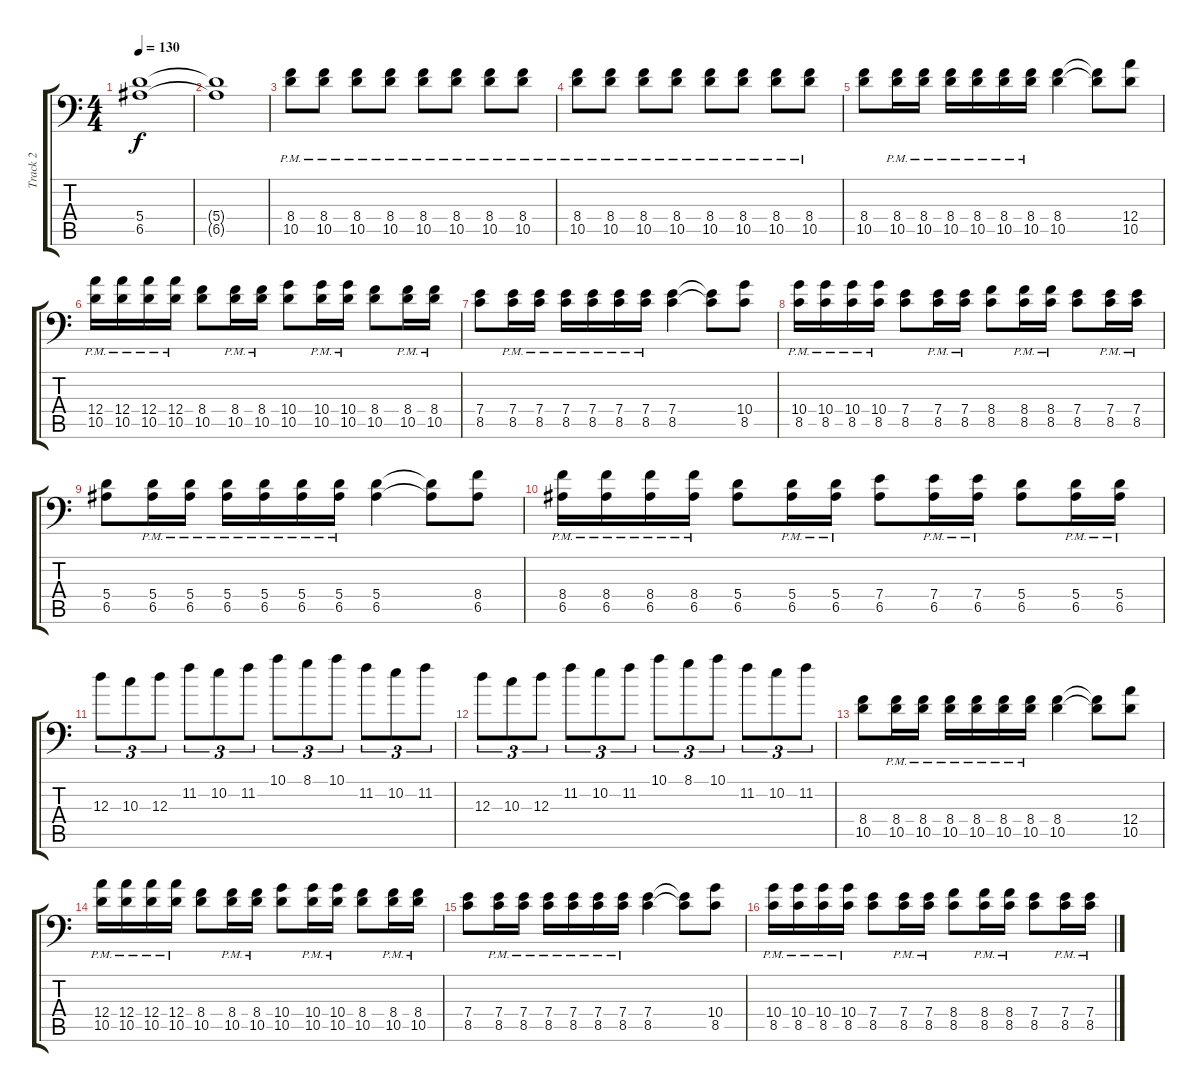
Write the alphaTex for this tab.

\track ("Track 2" "Track 2") {instrument overdrivenguitar}
\staff {score tabs}
\tuning (B3 Gb3 D3 A2 E2 A1) {hide}
\ts (4 4)
\tempo 130
\clef f4
\ks c
(5.4 6.5).1{dy f} |
(5.4{t} 6.5{t}).1 |
(8.4{pm} 10.5{pm}).8 (8.4{pm} 10.5{pm}).8 (8.4{pm} 10.5{pm}).8 (8.4{pm} 10.5{pm}).8 (8.4{pm} 10.5{pm}).8 (8.4{pm} 10.5{pm}).8 (8.4{pm} 10.5{pm}).8 (8.4{pm} 10.5{pm}).8 |
(8.4{pm} 10.5{pm}).8 (8.4{pm} 10.5{pm}).8 (8.4{pm} 10.5{pm}).8 (8.4{pm} 10.5{pm}).8 (8.4{pm} 10.5{pm}).8 (8.4{pm} 10.5{pm}).8 (8.4{pm} 10.5{pm}).8 (8.4{pm} 10.5{pm}).8 |
(8.4 10.5).8 (8.4{pm} 10.5{pm}).16 (8.4{pm} 10.5{pm}).16 (8.4{pm} 10.5{pm}).16 (8.4{pm} 10.5{pm}).16 (8.4{pm} 10.5{pm}).16 (8.4{pm} 10.5{pm}).16 (8.4 10.5).4 (8.4{t} 10.5{t}).8 (12.4 10.5).8 |
(12.4{pm} 10.5{pm}).16 (12.4{pm} 10.5{pm}).16 (12.4{pm} 10.5{pm}).16 (12.4{pm} 10.5{pm}).16 (8.4 10.5).8 (8.4{pm} 10.5{pm}).16 (8.4{pm} 10.5{pm}).16 (10.4 10.5).8 (10.4{pm} 10.5{pm}).16 (10.4{pm} 10.5{pm}).16 (8.4 10.5).8 (8.4{pm} 10.5{pm}).16 (8.4{pm} 10.5{pm}).16 |
(7.4 8.5).8 (7.4{pm} 8.5{pm}).16 (7.4{pm} 8.5{pm}).16 (7.4{pm} 8.5{pm}).16 (7.4{pm} 8.5{pm}).16 (7.4{pm} 8.5{pm}).16 (7.4{pm} 8.5{pm}).16 (7.4 8.5).4 (7.4{t} 8.5{t}).8 (10.4 8.5).8 |
(10.4{pm} 8.5{pm}).16 (10.4{pm} 8.5{pm}).16 (10.4{pm} 8.5{pm}).16 (10.4{pm} 8.5{pm}).16 (7.4 8.5).8 (7.4{pm} 8.5{pm}).16 (7.4{pm} 8.5{pm}).16 (8.4 8.5).8 (8.4{pm} 8.5{pm}).16 (8.4{pm} 8.5{pm}).16 (7.4 8.5).8 (7.4{pm} 8.5{pm}).16 (7.4{pm} 8.5{pm}).16 |
(5.4 6.5).8 (5.4{pm} 6.5{pm}).16 (5.4{pm} 6.5{pm}).16 (5.4{pm} 6.5{pm}).16 (5.4{pm} 6.5{pm}).16 (5.4{pm} 6.5{pm}).16 (5.4{pm} 6.5{pm}).16 (5.4 6.5).4 (5.4{t} 6.5{t}).8 (8.4 6.5).8 |
(8.4{pm} 6.5{pm}).16 (8.4{pm} 6.5{pm}).16 (8.4{pm} 6.5{pm}).16 (8.4{pm} 6.5{pm}).16 (5.4 6.5).8 (5.4{pm} 6.5{pm}).16 (5.4{pm} 6.5{pm}).16 (7.4 6.5).8 (7.4{pm} 6.5{pm}).16 (7.4{pm} 6.5{pm}).16 (5.4 6.5).8 (5.4{pm} 6.5{pm}).16 (5.4{pm} 6.5{pm}).16 |
12.3.8{tu (3 2)} 10.3.8{tu (3 2)} 12.3.8{tu (3 2)} 11.2.8{tu (3 2)} 10.2.8{tu (3 2)} 11.2.8{tu (3 2)} 10.1.8{tu (3 2)} 8.1.8{tu (3 2)} 10.1.8{tu (3 2)} 11.2.8{tu (3 2)} 10.2.8{tu (3 2)} 11.2.8{tu (3 2)} |
12.3.8{tu (3 2)} 10.3.8{tu (3 2)} 12.3.8{tu (3 2)} 11.2.8{tu (3 2)} 10.2.8{tu (3 2)} 11.2.8{tu (3 2)} 10.1.8{tu (3 2)} 8.1.8{tu (3 2)} 10.1.8{tu (3 2)} 11.2.8{tu (3 2)} 10.2.8{tu (3 2)} 11.2.8{tu (3 2)} |
(8.4 10.5).8 (8.4{pm} 10.5{pm}).16 (8.4{pm} 10.5{pm}).16 (8.4{pm} 10.5{pm}).16 (8.4{pm} 10.5{pm}).16 (8.4{pm} 10.5{pm}).16 (8.4{pm} 10.5{pm}).16 (8.4 10.5).4 (8.4{t} 10.5{t}).8 (12.4 10.5).8 |
(12.4{pm} 10.5{pm}).16 (12.4{pm} 10.5{pm}).16 (12.4{pm} 10.5{pm}).16 (12.4{pm} 10.5{pm}).16 (8.4 10.5).8 (8.4{pm} 10.5{pm}).16 (8.4{pm} 10.5{pm}).16 (10.4 10.5).8 (10.4{pm} 10.5{pm}).16 (10.4{pm} 10.5{pm}).16 (8.4 10.5).8 (8.4{pm} 10.5{pm}).16 (8.4{pm} 10.5{pm}).16 |
(7.4 8.5).8 (7.4{pm} 8.5{pm}).16 (7.4{pm} 8.5{pm}).16 (7.4{pm} 8.5{pm}).16 (7.4{pm} 8.5{pm}).16 (7.4{pm} 8.5{pm}).16 (7.4{pm} 8.5{pm}).16 (7.4 8.5).4 (7.4{t} 8.5{t}).8 (10.4 8.5).8 |
(10.4{pm} 8.5{pm}).16 (10.4{pm} 8.5{pm}).16 (10.4{pm} 8.5{pm}).16 (10.4{pm} 8.5{pm}).16 (7.4 8.5).8 (7.4{pm} 8.5{pm}).16 (7.4{pm} 8.5{pm}).16 (8.4 8.5).8 (8.4{pm} 8.5{pm}).16 (8.4{pm} 8.5{pm}).16 (7.4 8.5).8 (7.4{pm} 8.5{pm}).16 (7.4{pm} 8.5{pm}).16
